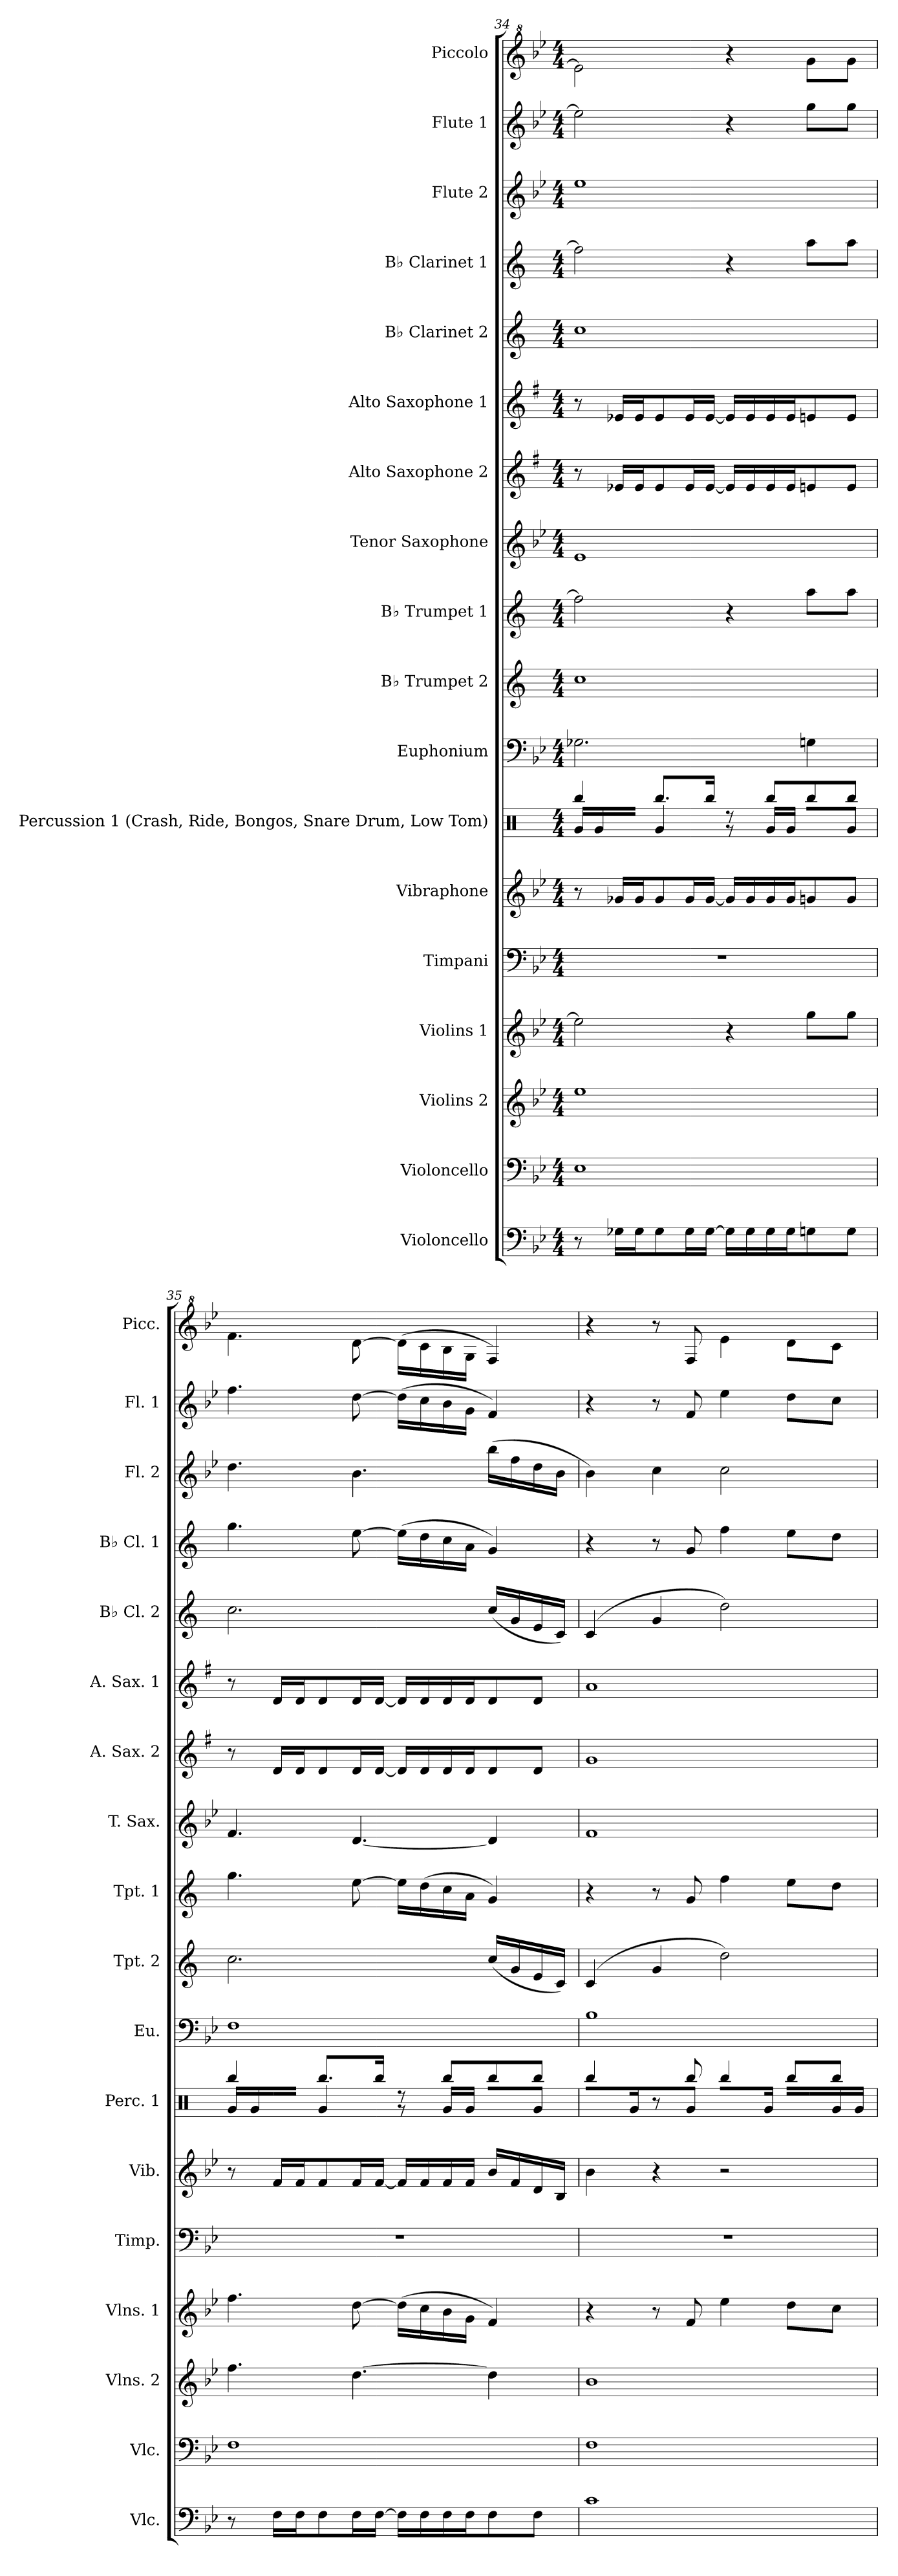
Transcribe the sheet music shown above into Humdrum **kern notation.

**kern	**kern	**kern	**kern	**kern	**kern	**kern	**kern	**kern	**kern	**kern	**kern	**kern	**kern	**kern	**kern	**kern	**kern
*part18	*part17	*part16	*part15	*part14	*part13	*part12	*part11	*part10	*part9	*part8	*part7	*part6	*part5	*part4	*part3	*part2	*part1
*staff18	*staff17	*staff16	*staff15	*staff14	*staff13	*staff12	*staff11	*staff10	*staff9	*staff8	*staff7	*staff6	*staff5	*staff4	*staff3	*staff2	*staff1
*I"Violoncello	*I"Violoncello	*I"Violins 2	*I"Violins 1	*I"Timpani	*I"Vibraphone	*I"Percussion 1  (Crash, Ride, Bongos,  Snare Drum, Low Tom)	*I"Euphonium	*I"B♭ Trumpet 2	*I"B♭ Trumpet 1	*I"Tenor Saxophone	*I"Alto Saxophone 2	*I"Alto Saxophone 1	*I"B♭ Clarinet 2	*I"B♭ Clarinet 1	*I"Flute 2	*I"Flute 1	*I"Piccolo
*I'Vlc.	*I'Vlc.	*I'Vlns. 2	*I'Vlns. 1	*I'Timp.	*I'Vib.	*I'Perc. 1	*I'Eu.	*I'Tpt. 2	*I'Tpt. 1	*I'T. Sax.	*I'A. Sax. 2	*I'A. Sax. 1	*I'B♭ Cl. 2	*I'B♭ Cl. 1	*I'Fl. 2	*I'Fl. 1	*I'Picc.
*clefF4	*clefF4	*clefG2	*clefG2	*clefF4	*clefG2	*clefX	*clefF4	*clefG2	*clefG2	*clefG2	*clefG2	*clefG2	*clefG2	*clefG2	*clefG2	*clefG2	*clefG^2
*	*	*	*	*	*	*	*	*ITrd1c2	*ITrd1c2	*ITrd8c14	*ITrd5c9	*ITrd5c9	*ITrd1c2	*ITrd1c2	*	*	*ITrd-7c-12
*k[b-e-]	*k[b-e-]	*k[b-e-]	*k[b-e-]	*k[b-e-]	*k[b-e-]	*k[]	*k[b-e-]	*k[b-e-]	*k[b-e-]	*k[b-e-]	*k[b-e-]	*k[b-e-]	*k[b-e-]	*k[b-e-]	*k[b-e-]	*k[b-e-]	*k[b-e-]
*B-:	*B-:	*B-:	*B-:	*B-:	*B-:	*C:	*B-:	*B-:	*B-:	*B-:	*B-:	*B-:	*B-:	*B-:	*B-:	*B-:	*B-:
*M4/4	*M4/4	*M4/4	*M4/4	*M4/4	*M4/4	*M4/4	*M4/4	*M4/4	*M4/4	*M4/4	*M4/4	*M4/4	*M4/4	*M4/4	*M4/4	*M4/4	*M4/4
=34	=34	=34	=34	=34	=34	=34	=34	=34	=34	=34	=34	=34	=34	=34	=34	=34	=34
*	*	*	*	*	*	*^	*	*	*	*	*	*	*	*	*	*	*
8r	1E-	1ee-	2ee-\]	1r	8r	16Rg/LL	4Rbb/	2.G-X\	1b-	2ee-\]	1E-	8r	8r	1b-	2ee-\]	1ee-	2ee-\]	2eee-\]
.	.	.	.	.	.	16Rg/	.	.	.	.	.	.	.	.	.	.	.	.
16G-X\LL	.	.	.	.	16g-X/LL	16R/	.	.	.	.	.	16G-X/LL	16G-X/LL	.	.	.	.	.
16G-\J	.	.	.	.	16g-/J	16R/JJ	.	.	.	.	.	16G-/J	16G-/J	.	.	.	.	.
8G-\	.	.	.	.	8g-/	4Rg/	8.Rbb/L	.	.	.	.	8G-/	8G-/	.	.	.	.	.
16G-\L	.	.	.	.	16g-/L	.	.	.	.	.	.	16G-/L	16G-/L	.	.	.	.	.
[16G-\JJ	.	.	.	.	[16g-/JJ	.	16Rbb/Jk	.	.	.	.	[16G-/JJ	[16G-/JJ	.	.	.	.	.
16G-\LL]	.	.	4r	.	16g-/LL]	8r	8r	.	.	4r	.	16G-/LL]	16G-/LL]	.	4r	.	4r	4r
16G-\	.	.	.	.	16g-/	.	.	.	.	.	.	16G-/	16G-/	.	.	.	.	.
16G-\	.	.	.	.	16g-/	16Rg/LL	8Rbb/L	.	.	.	.	16G-/	16G-/	.	.	.	.	.
16G-\J	.	.	.	.	16g-/J	16Rg/JJ	.	.	.	.	.	16G-/J	16G-/J	.	.	.	.	.
8Gn\	.	.	8gg\L	.	8gn/	16R/LL	8Rbb/	4Gn\	.	8gg\L	.	8Gn/	8Gn/	.	8gg\L	.	8gg\L	8ggg\L
.	.	.	.	.	.	16R/J	.	.	.	.	.	.	.	.	.	.	.	.
8G\J	.	.	8gg\J	.	8g/J	8Rg/J	8Rbb/J	.	.	8gg\J	.	8G/J	8G/J	.	8gg\J	.	8gg\J	8ggg\J
!!LO:PB:g=z
=35	=35	=35	=35	=35	=35	=35	=35	=35	=35	=35	=35	=35	=35	=35	=35	=35	=35	=35
8r	1F	4.ff\	4.ff\	1r	8r	16Rg/LL	4Rbb/	1F	2.b-\	4.ff\	4.F/	8r	8r	2.b-\	4.ff\	4.dd\	4.ff\	4.fff\
.	.	.	.	.	.	16Rg/	.	.	.	.	.	.	.	.	.	.	.	.
16F\LL	.	.	.	.	16f/LL	16R/	.	.	.	.	.	16F/LL	16F/LL	.	.	.	.	.
16F\J	.	.	.	.	16f/J	16R/JJ	.	.	.	.	.	16F/J	16F/J	.	.	.	.	.
8F\	.	.	.	.	8f/	4Rg/	8.Rbb/L	.	.	.	.	8F/	8F/	.	.	.	.	.
16F\L	.	[4.dd\	[8dd\	.	16f/L	.	.	.	.	[8dd\	[4.D/	16F/L	16F/L	.	[8dd\	4.b-\	[8dd\	[8ddd\
[16F\JJ	.	.	.	.	[16f/JJ	.	16Rbb/Jk	.	.	.	.	[16F/JJ	[16F/JJ	.	.	.	.	.
16F\LL]	.	.	(16dd\LL]	.	16f/LL]	8r	8r	.	.	16dd\LL]	.	16F/LL]	16F/LL]	.	(16dd\LL]	.	(16dd\LL]	(16ddd\LL]
16F\	.	.	16cc\	.	16f/	.	.	.	.	(16cc\	.	16F/	16F/	.	16cc\	.	16cc\	16ccc\
16F\	.	.	16b-\	.	16f/	16Rg/LL	8Rbb/L	.	.	16b-\	.	16F/	16F/	.	16b-\	.	16b-\	16bb-\
16F\J	.	.	16g\JJ	.	16f/JJ	16Rg/JJ	.	.	.	16g\JJ	.	16F/J	16F/J	.	16g\JJ	.	16g\JJ	16gg\JJ
8F\	.	4dd\]	4f/)	.	16b-/LL	16R/LL	8Rbb/	.	(16b-/LL	4f/)	4D/]	8F/	8F/	(16b-/LL	4f/)	(16bb-\LL	4f/)	4ff/)
.	.	.	.	.	16f/	16R/J	.	.	16f/	.	.	.	.	16f/	.	16ff\	.	.
8F\J	.	.	.	.	16d/	8Rg/J	8Rbb/J	.	16d/	.	.	8F/J	8F/J	16d/	.	16dd\	.	.
.	.	.	.	.	16B-/JJ	.	.	.	16B-/JJ)	.	.	.	.	16B-/JJ)	.	16b-\JJ	.	.
=36	=36	=36	=36	=36	=36	=36	=36	=36	=36	=36	=36	=36	=36	=36	=36	=36	=36	=36
1c	1F	1b-	4r	1r	4b-\	8.R/L	4Rbb/	1B-	(4B-/	4r	1F	1B-	1c	(4B-/	4r	4b-\)	4r	4r
.	.	.	.	.	.	16Rg/K	.	.	.	.	.	.	.	.	.	.	.	.
.	.	.	8r	.	4r	8R/	8r	.	4f/	8r	.	.	.	4f/	8r	4cc\	8r	8r
.	.	.	8f/	.	.	8Rg/J	8Rbb/	.	.	8f/	.	.	.	.	8f/	.	8f/	8ff/
.	.	.	4ee-\	.	2r	8.R/L	4Rbb/	.	2cc\)	4ee-\	.	.	.	2cc\)	4ee-\	2cc\	4ee-\	4eee-\
.	.	.	.	.	.	16Rg/Jk	.	.	.	.	.	.	.	.	.	.	.	.
.	.	.	8dd\L	.	.	16R/LL	8Rbb/L	.	.	8dd\L	.	.	.	.	8dd\L	.	8dd\L	8ddd\L
.	.	.	.	.	.	16R/	.	.	.	.	.	.	.	.	.	.	.	.
.	.	.	8cc\J	.	.	16Rg/	8Rbb/J	.	.	8cc\J	.	.	.	.	8cc\J	.	8cc\J	8ccc\J
.	.	.	.	.	.	16Rg/JJ	.	.	.	.	.	.	.	.	.	.	.	.
*	*	*	*	*	*	*v	*v	*	*	*	*	*	*	*	*	*	*	*
=	=	=	=	=	=	=	=	=	=	=	=	=	=	=	=	=	=
*-	*-	*-	*-	*-	*-	*-	*-	*-	*-	*-	*-	*-	*-	*-	*-	*-	*-
